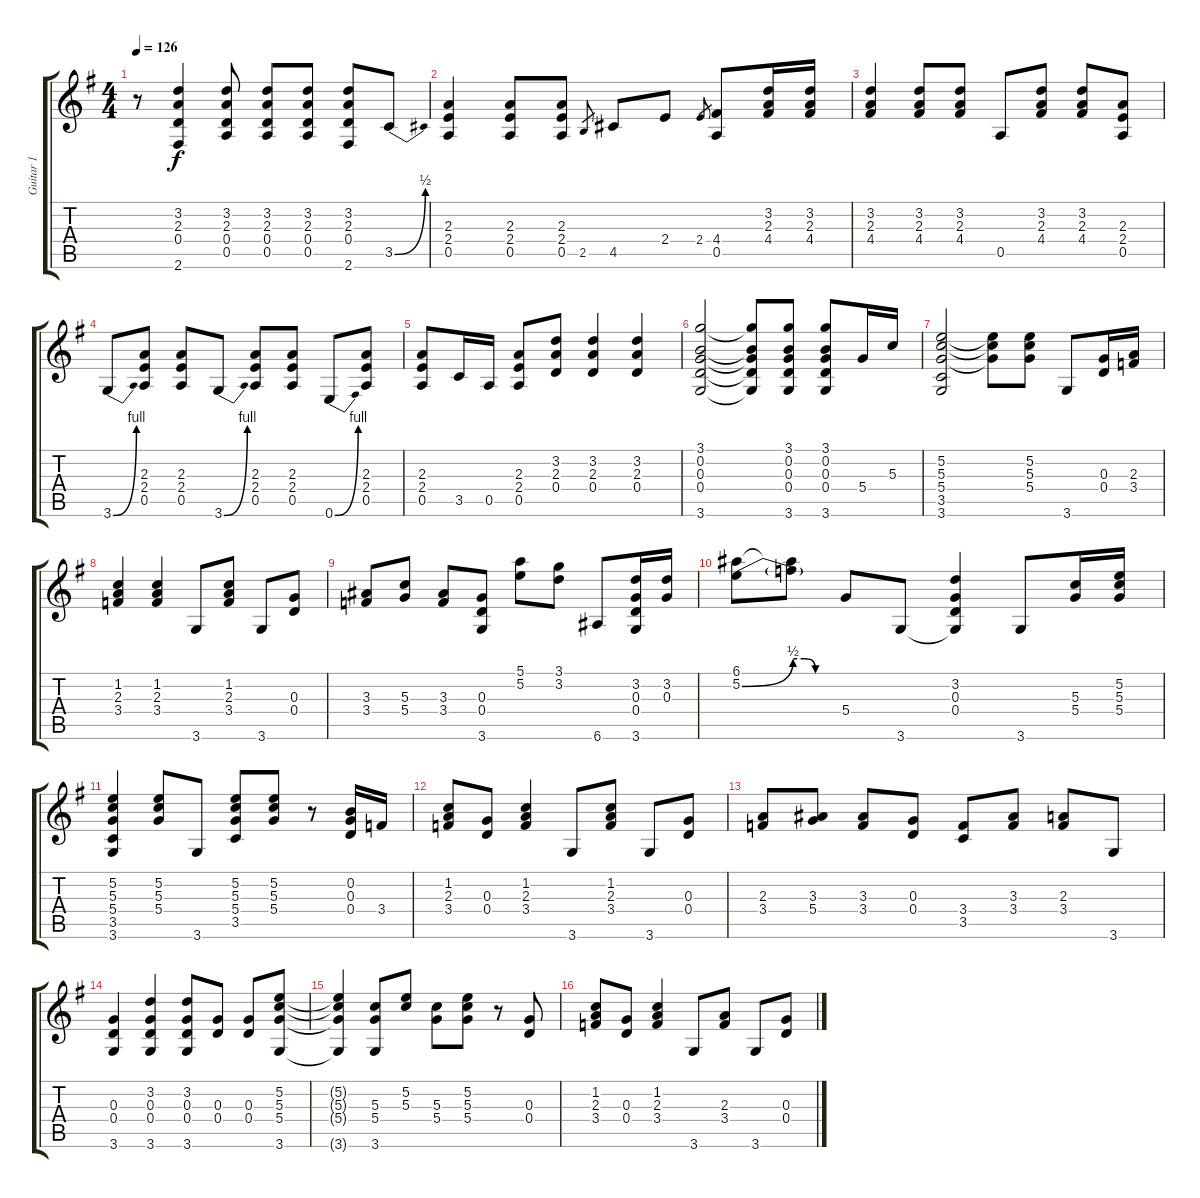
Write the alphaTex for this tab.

\track ("Guitar 1" "Guitar 1") {instrument overdrivenguitar}
\staff {score tabs}
\tuning (E4 B3 G3 D3 A2 E2) {hide}
\ts (4 4)
\tempo 126
\clef g2
\ks g
r.8{dy f} (3.2 2.3 0.4 2.6).4 (3.2 2.3 0.4 0.5).8 (3.2 2.3 0.4 0.5).8 (3.2 2.3 0.4 0.5).8 (3.2 2.3 0.4 2.6).8 3.5{be (bend 0 0 60 2)}.8 |
(2.3 2.4 0.5).4 (2.3 2.4 0.5).8 (2.3 2.4 0.5).8 2.5.8{gr} 4.5.8 2.4.8 2.4.8{gr} (4.4 0.5).8 (3.2 2.3 4.4).16 (3.2 2.3 4.4).16 |
(3.2 2.3 4.4).4 (3.2 2.3 4.4).8 (3.2 2.3 4.4).8 0.5.8 (3.2 2.3 4.4).8 (3.2 2.3 4.4).8 (2.3 2.4 0.5).8 |
3.6{be (bend 0 0 60 4)}.8 (2.3 2.4 0.5).8 (2.3 2.4 0.5).8 3.6{be (bend 0 0 60 4)}.8 (2.3 2.4 0.5).8 (2.3 2.4 0.5).8 0.6{be (bend 0 0 60 4)}.8 (2.3 2.4 0.5).8 |
(2.3 2.4 0.5).8 3.5.16 0.5.16 (2.3 2.4 0.5).8 (3.2 2.3 0.4).8 (3.2 2.3 0.4).4 (3.2 2.3 0.4).4 |
(3.1 0.2 0.3 0.4 3.6).2 (3.1{t} 0.2{t} 0.3{t} 0.4{t} 3.6{t}).8 (3.1 0.2 0.3 0.4 3.6).8 (3.1 0.2 0.3 0.4 3.6).8 5.4.16 5.3.16 |
(5.2 5.3 5.4 3.5 3.6).2 (5.2{t} 5.3{t} 5.4{t}).8 (5.2 5.3 5.4).8 3.6.8 (0.3 0.4).16 (2.3 3.4).16 |
(1.2 2.3 3.4).4 (1.2 2.3 3.4).4 3.6.8 (1.2 2.3 3.4).8 3.6.8 (0.3 0.4).8 |
(3.3 3.4).8 (5.3 5.4).8 (3.3 3.4).8 (0.3 0.4 3.6).8 (5.1 5.2).8 (3.1 3.2).8 6.6.8 (3.2 0.3 0.4 3.6).16 (3.2 0.3).16 |
(6.1 5.2{be (bend 0 0 60 2)}).8 (6.1{t} 5.2{be (custom 0 2 15 2 30 0 60 0) t}).8 5.4.8 3.6.8 (3.2 0.3 0.4 3.6{t}).4 3.6.8 (5.3 5.4).16 (5.2 5.3 5.4).16 |
(5.2 5.3 5.4 3.5 3.6).4 (5.2 5.3 5.4).8 3.6.8 (5.2 5.3 5.4 3.5).8 (5.2 5.3 5.4).8 r.8 (0.2 0.3 0.4).16 3.4.16 |
(1.2 2.3 3.4).8 (0.3 0.4).8 (1.2 2.3 3.4).4 3.6.8 (1.2 2.3 3.4).8 3.6.8 (0.3 0.4).8 |
(2.3 3.4).8 (3.3 5.4).8 (3.3 3.4).8 (0.3 0.4).8 (3.4 3.5).8 (3.3 3.4).8 (2.3 3.4).8 3.6.8 |
(0.3 0.4 3.6).4 (3.2 0.3 0.4 3.6).4 (3.2 0.3 0.4 3.6).8 (0.3 0.4).8 (0.3 0.4).8 (5.2 5.3 5.4 3.6).8 |
(5.2{t} 5.3{t} 5.4{t} 3.6{t}).4 (5.3 5.4 3.6).8 (5.2 5.3).8 (5.3 5.4).8 (5.2 5.3 5.4).8 r.8 (0.3 0.4).8 |
(1.2 2.3 3.4).8 (0.3 0.4).8 (1.2 2.3 3.4).4 3.6.8 (2.3 3.4).8 3.6.8 (0.3 0.4).8
